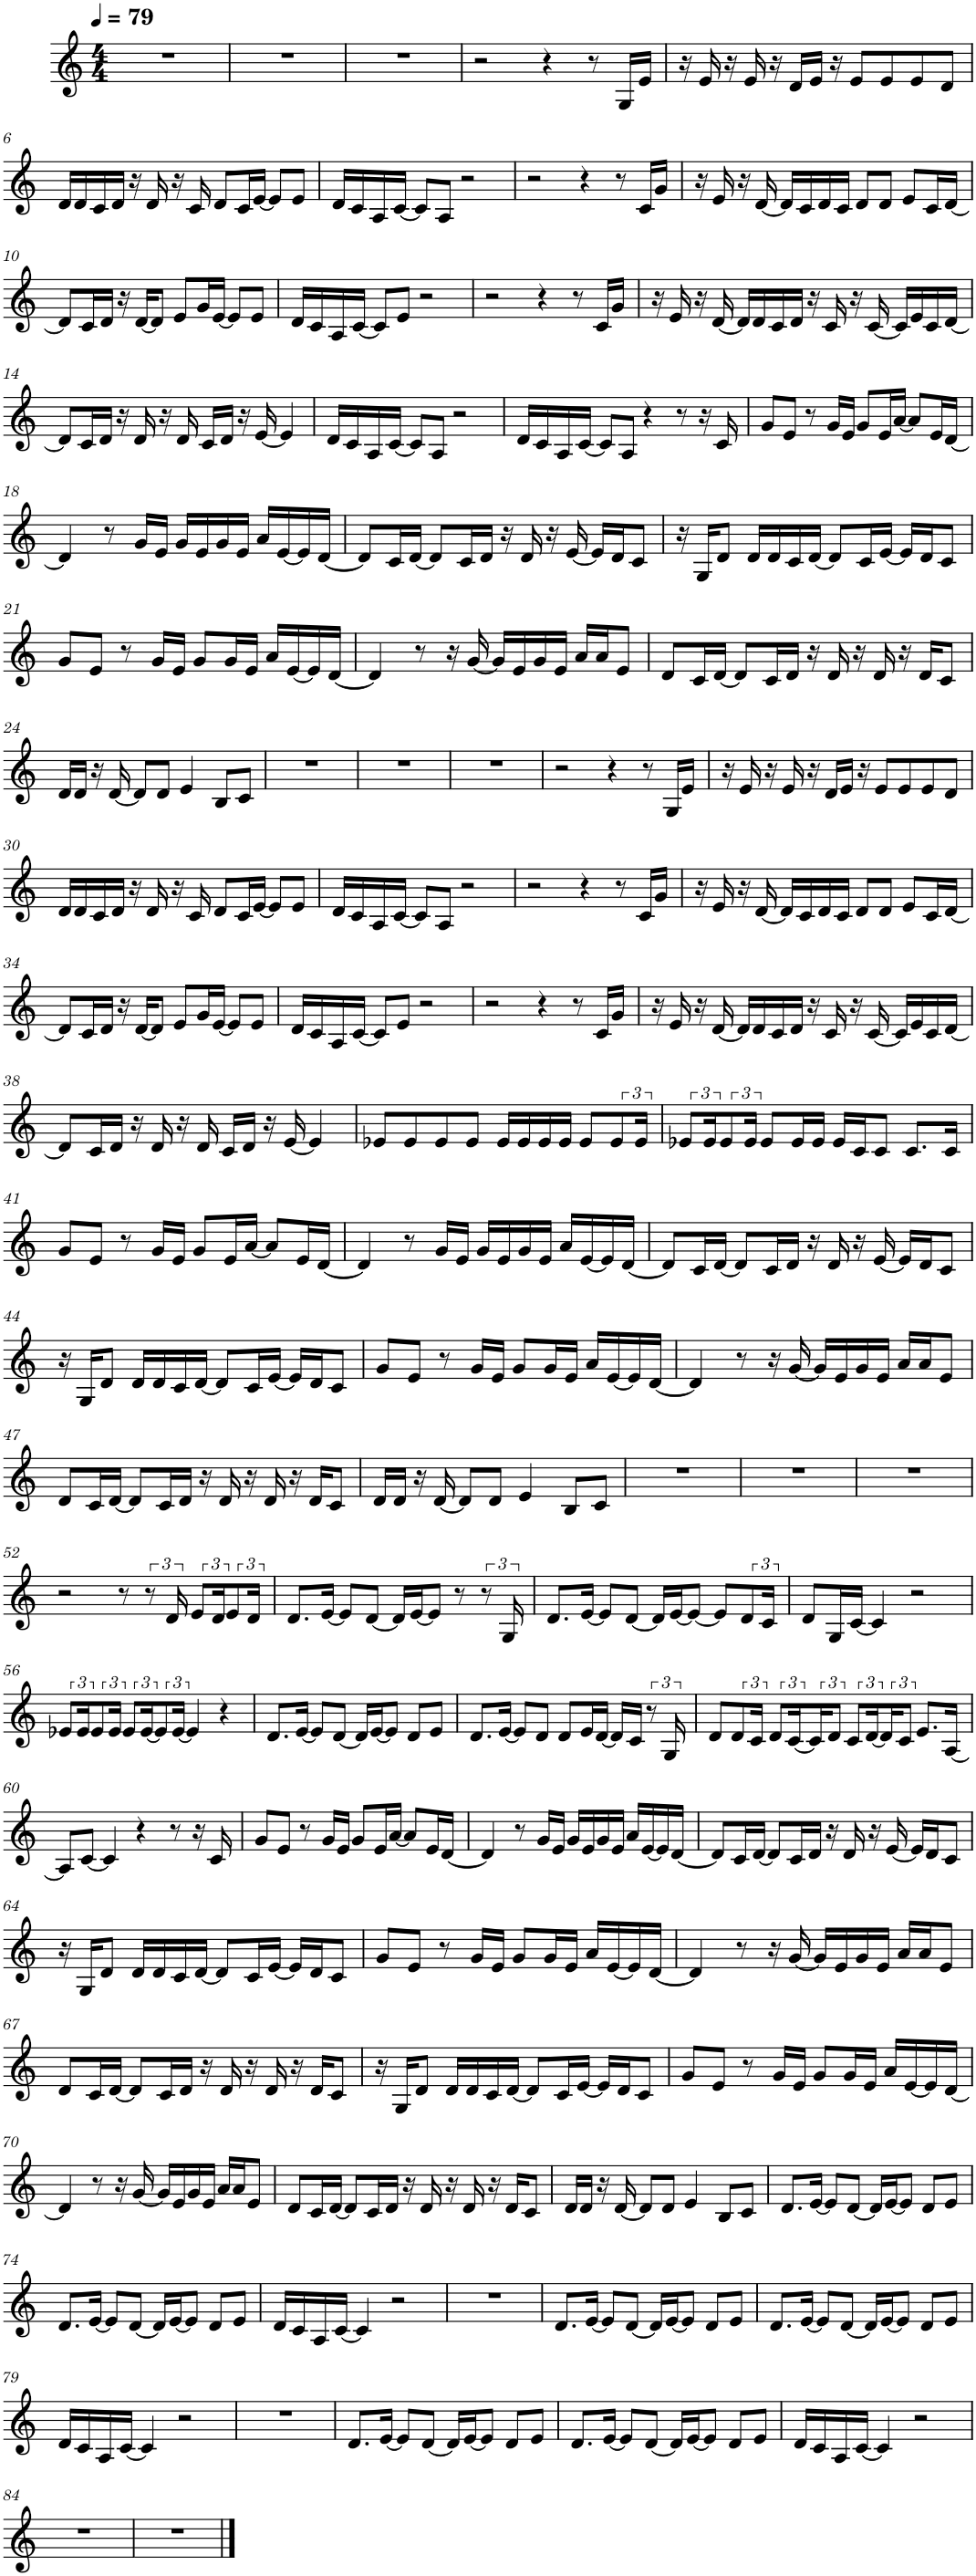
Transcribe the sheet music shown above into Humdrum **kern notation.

**kern
*part1
*staff1
*I"Piano
*I'Pno.
*clefG2
*k[]
*M4/4
*MM79
=1
1r
=2
1r
=3
1r
=4
2r
4r
8r
16G/LL
16e/JJ
=5
16r
16e/
16r
16e/
16r
16d/LL
16e/JJ
16r
8e/L
8e/
8e/
8d/J
!!LO:LB:g=z
=6
16d/LL
16d/
16c/
16d/JJ
16r
16d/
16r
16c/
8d/L
16c/L
[16e/JJ
8e/L]
8e/J
=7
16d/LL
16c/
16A/
[16c/JJ
8c/L]
8A/J
2r
=8
2r
4r
8r
16c/LL
16g/JJ
=9
16r
16e/
16r
[16d/
16d/LL]
16c/
16d/
16c/JJ
8d/L
8d/J
8e/L
16c/L
[16d/JJ
!!LO:LB:g=z
=10
8d/L]
16c/L
16d/JJ
16r
[16d/KL
8d/J]
8e/L
16g/L
[16e/JJ
8e/L]
8e/J
=11
16d/LL
16c/
16A/
[16c/JJ
8c/L]
8e/J
2r
=12
2r
4r
8r
16c/LL
16g/JJ
=13
16r
16e/
16r
[16d/
16d/LL]
16d/
16c/
16d/JJ
16r
16c/
16r
[16c/
16c/LL]
16e/
16c/
[16d/JJ
!!LO:LB:g=z
=14
8d/L]
16c/L
16d/JJ
16r
16d/
16r
16d/
16c/LL
16d/JJ
16r
[16e/
4e/]
=15
16d/LL
16c/
16A/
[16c/JJ
8c/L]
8A/J
2r
=16
16d/LL
16c/
16A/
[16c/JJ
8c/L]
8A/J
4r
8r
16r
16c/
=17
8g/L
8e/J
8r
16g/LL
16e/JJ
8g/L
16e/L
[16a/JJ
8a/L]
16e/L
[16d/JJ
!!LO:LB:g=z
=18
4d/]
8r
16g/LL
16e/JJ
16g/LL
16e/
16g/
16e/JJ
16a/LL
[16e/
16e/]
[16d/JJ
=19
8d/L]
16c/L
[16d/JJ
8d/L]
16c/L
16d/JJ
16r
16d/
16r
[16e/
16e/LL]
16d/J
8c/J
=20
16r
16G/KL
8d/J
16d/LL
16d/
16c/
[16d/JJ
8d/L]
16c/L
[16e/JJ
16e/LL]
16d/J
8c/J
!!LO:LB:g=z
=21
8g/L
8e/J
8r
16g/LL
16e/JJ
8g/L
16g/L
16e/JJ
16a/LL
[16e/
16e/]
[16d/JJ
=22
4d/]
8r
16r
[16g/
16g/LL]
16e/
16g/
16e/JJ
16a/LL
16a/J
8e/J
=23
8d/L
16c/L
[16d/JJ
8d/L]
16c/L
16d/JJ
16r
16d/
16r
16d/
16r
16d/KL
8c/J
!!LO:LB:g=z
=24
16d/LL
16d/JJ
16r
[16d/
8d/L]
8d/J
4e/
8B/L
8c/J
=25
1r
=26
1r
=27
1r
=28
2r
4r
8r
16G/LL
16e/JJ
=29
16r
16e/
16r
16e/
16r
16d/LL
16e/JJ
16r
8e/L
8e/
8e/
8d/J
!!LO:LB:g=z
=30
16d/LL
16d/
16c/
16d/JJ
16r
16d/
16r
16c/
8d/L
16c/L
[16e/JJ
8e/L]
8e/J
=31
16d/LL
16c/
16A/
[16c/JJ
8c/L]
8A/J
2r
=32
2r
4r
8r
16c/LL
16g/JJ
=33
16r
16e/
16r
[16d/
16d/LL]
16c/
16d/
16c/JJ
8d/L
8d/J
8e/L
16c/L
[16d/JJ
!!LO:LB:g=z
=34
8d/L]
16c/L
16d/JJ
16r
[16d/KL
8d/J]
8e/L
16g/L
[16e/JJ
8e/L]
8e/J
=35
16d/LL
16c/
16A/
[16c/JJ
8c/L]
8e/J
2r
=36
2r
4r
8r
16c/LL
16g/JJ
=37
16r
16e/
16r
[16d/
16d/LL]
16d/
16c/
16d/JJ
16r
16c/
16r
[16c/
16c/LL]
16e/
16c/
[16d/JJ
!!LO:LB:g=z
=38
8d/L]
16c/L
16d/JJ
16r
16d/
16r
16d/
16c/LL
16d/JJ
16r
[16e/
4e/]
=39
8e-X/L
8e-/
8e-/
8e-/J
16e-/LL
16e-/
16e-/
16e-/JJ
8e-/L
12e-/
24e-/Jk
=40
12e-X/L
24e-/K
12e-/
24e-/Jk
8e-/L
16e-/L
16e-/JJ
16e-/LL
16c/J
8c/J
8.c/L
16c/Jk
!!LO:LB:g=z
=41
8g/L
8e/J
8r
16g/LL
16e/JJ
8g/L
16e/L
[16a/JJ
8a/L]
16e/L
[16d/JJ
=42
4d/]
8r
16g/LL
16e/JJ
16g/LL
16e/
16g/
16e/JJ
16a/LL
[16e/
16e/]
[16d/JJ
=43
8d/L]
16c/L
[16d/JJ
8d/L]
16c/L
16d/JJ
16r
16d/
16r
[16e/
16e/LL]
16d/J
8c/J
!!LO:LB:g=z
=44
16r
16G/KL
8d/J
16d/LL
16d/
16c/
[16d/JJ
8d/L]
16c/L
[16e/JJ
16e/LL]
16d/J
8c/J
=45
8g/L
8e/J
8r
16g/LL
16e/JJ
8g/L
16g/L
16e/JJ
16a/LL
[16e/
16e/]
[16d/JJ
=46
4d/]
8r
16r
[16g/
16g/LL]
16e/
16g/
16e/JJ
16a/LL
16a/J
8e/J
!!LO:LB:g=z
=47
8d/L
16c/L
[16d/JJ
8d/L]
16c/L
16d/JJ
16r
16d/
16r
16d/
16r
16d/KL
8c/J
=48
16d/LL
16d/JJ
16r
[16d/
8d/L]
8d/J
4e/
8B/L
8c/J
=49
1r
=50
1r
=51
1r
!!LO:LB:g=z
=52
2r
8r
12r
24d/
12e/L
24d/K
12e/
24d/Jk
=53
8.d/L
[16e/Jk
8e/L]
[8d/J
16d/LL]
[16e/J
8e/J]
8r
12r
24G/
=54
8.d/L
[16e/Jk
8e/L]
[8d/J
16d/LL]
[16e/J
8e/J_
8e/L]
12d/
24c/Jk
=55
8d/L
16G/L
[16c/JJ
4c/]
2r
!!LO:LB:g=z
=56
12e-X/L
24e-/K
12e-/
24e-/Jk
12e-/L
[8e-/
[24e-/Jk
4e-/]
4r
=57
8.d/L
[16e/Jk
8e/L]
[8d/J
16d/LL]
[16e/J
8e/J]
8d/L
8e/J
=58
8.d/L
[16e/Jk
8e/L]
8d/J
8d/L
16e/L
[16d/JJ
16d/LL]
16c/JJ
12r
24G/
=59
8d/L
12d/
24c/Jk
12d/L
[24c/L
24c/J]
12d/J
12c/L
[24d/L
24d/J]
12c/J
8.e/L
[16A/Jk
!!LO:LB:g=z
=60
8A/L]
[8c/J
4c/]
4r
8r
16r
16c/
=61
8g/L
8e/J
8r
16g/LL
16e/JJ
8g/L
16e/L
[16a/JJ
8a/L]
16e/L
[16d/JJ
=62
4d/]
8r
16g/LL
16e/JJ
16g/LL
16e/
16g/
16e/JJ
16a/LL
[16e/
16e/]
[16d/JJ
=63
8d/L]
16c/L
[16d/JJ
8d/L]
16c/L
16d/JJ
16r
16d/
16r
[16e/
16e/LL]
16d/J
8c/J
!!LO:LB:g=z
=64
16r
16G/KL
8d/J
16d/LL
16d/
16c/
[16d/JJ
8d/L]
16c/L
[16e/JJ
16e/LL]
16d/J
8c/J
=65
8g/L
8e/J
8r
16g/LL
16e/JJ
8g/L
16g/L
16e/JJ
16a/LL
[16e/
16e/]
[16d/JJ
=66
4d/]
8r
16r
[16g/
16g/LL]
16e/
16g/
16e/JJ
16a/LL
16a/J
8e/J
!!LO:LB:g=z
=67
8d/L
16c/L
[16d/JJ
8d/L]
16c/L
16d/JJ
16r
16d/
16r
16d/
16r
16d/KL
8c/J
=68
16r
16G/KL
8d/J
16d/LL
16d/
16c/
[16d/JJ
8d/L]
16c/L
[16e/JJ
16e/LL]
16d/J
8c/J
=69
8g/L
8e/J
8r
16g/LL
16e/JJ
8g/L
16g/L
16e/JJ
16a/LL
[16e/
16e/]
[16d/JJ
!!LO:LB:g=z
=70
4d/]
8r
16r
[16g/
16g/LL]
16e/
16g/
16e/JJ
16a/LL
16a/J
8e/J
=71
8d/L
16c/L
[16d/JJ
8d/L]
16c/L
16d/JJ
16r
16d/
16r
16d/
16r
16d/KL
8c/J
=72
16d/LL
16d/JJ
16r
[16d/
8d/L]
8d/J
4e/
8B/L
8c/J
=73
8.d/L
[16e/Jk
8e/L]
[8d/J
16d/LL]
[16e/J
8e/J]
8d/L
8e/J
!!LO:LB:g=z
=74
8.d/L
[16e/Jk
8e/L]
[8d/J
16d/LL]
[16e/J
8e/J]
8d/L
8e/J
=75
16d/LL
16c/
16A/
[16c/JJ
4c/]
2r
=76
1r
=77
8.d/L
[16e/Jk
8e/L]
[8d/J
16d/LL]
[16e/J
8e/J]
8d/L
8e/J
=78
8.d/L
[16e/Jk
8e/L]
[8d/J
16d/LL]
[16e/J
8e/J]
8d/L
8e/J
!!LO:LB:g=z
=79
16d/LL
16c/
16A/
[16c/JJ
4c/]
2r
=80
1r
=81
8.d/L
[16e/Jk
8e/L]
[8d/J
16d/LL]
[16e/J
8e/J]
8d/L
8e/J
=82
8.d/L
[16e/Jk
8e/L]
[8d/J
16d/LL]
[16e/J
8e/J]
8d/L
8e/J
=83
16d/LL
16c/
16A/
[16c/JJ
4c/]
2r
!!LO:LB:g=z
=84
1r
=85
1r
==
*-
